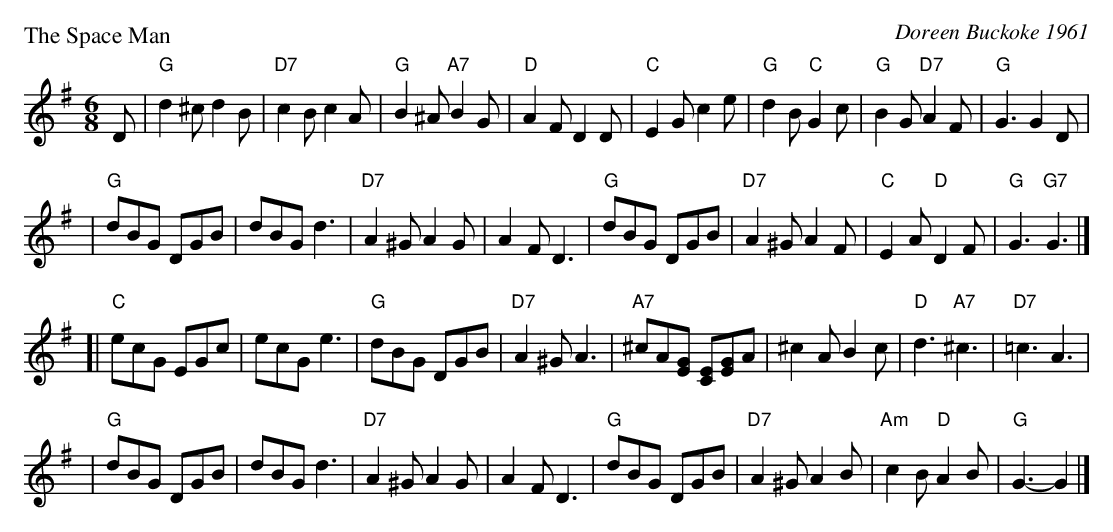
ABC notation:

X:1
P: The Space Man
C: Doreen Buckoke 1961
M:6/8
K:G
D \
| "G"d2^c d2B | "D7"c2B c2A | "G"B2^A "A7"B2G | "D"A2F D2D \
| "C"E2G  c2e | "G"d2B "C"G2c | "G"B2G "D7"A2F | "G"G3 G2D |
| "G"dBG DGB | dBG d3 | "D7" A2^G A2G | A2F D3 \
| "G"dBG DGB | "D7"A2^G A2F | "C"E2A "D"D2F | "G"G3 "G7"G3 |]
[| "C"ecG EGc | ecG e3 | "G"dBG DGB | "D7"A2^G A3 \
| "A7"^cA[GE] [EC][GE]A | ^c2A B2c | "D"d3 "A7"^c3 | "D7"=c3 A3 |
| "G"dBG DGB | dBG d3 | "D7"A2^G A2G | A2F D3 \
| "G"dBG DGB | "D7"A2^G A2B | "Am"c2B "D"A2B | "G"G3 -G2 |]
